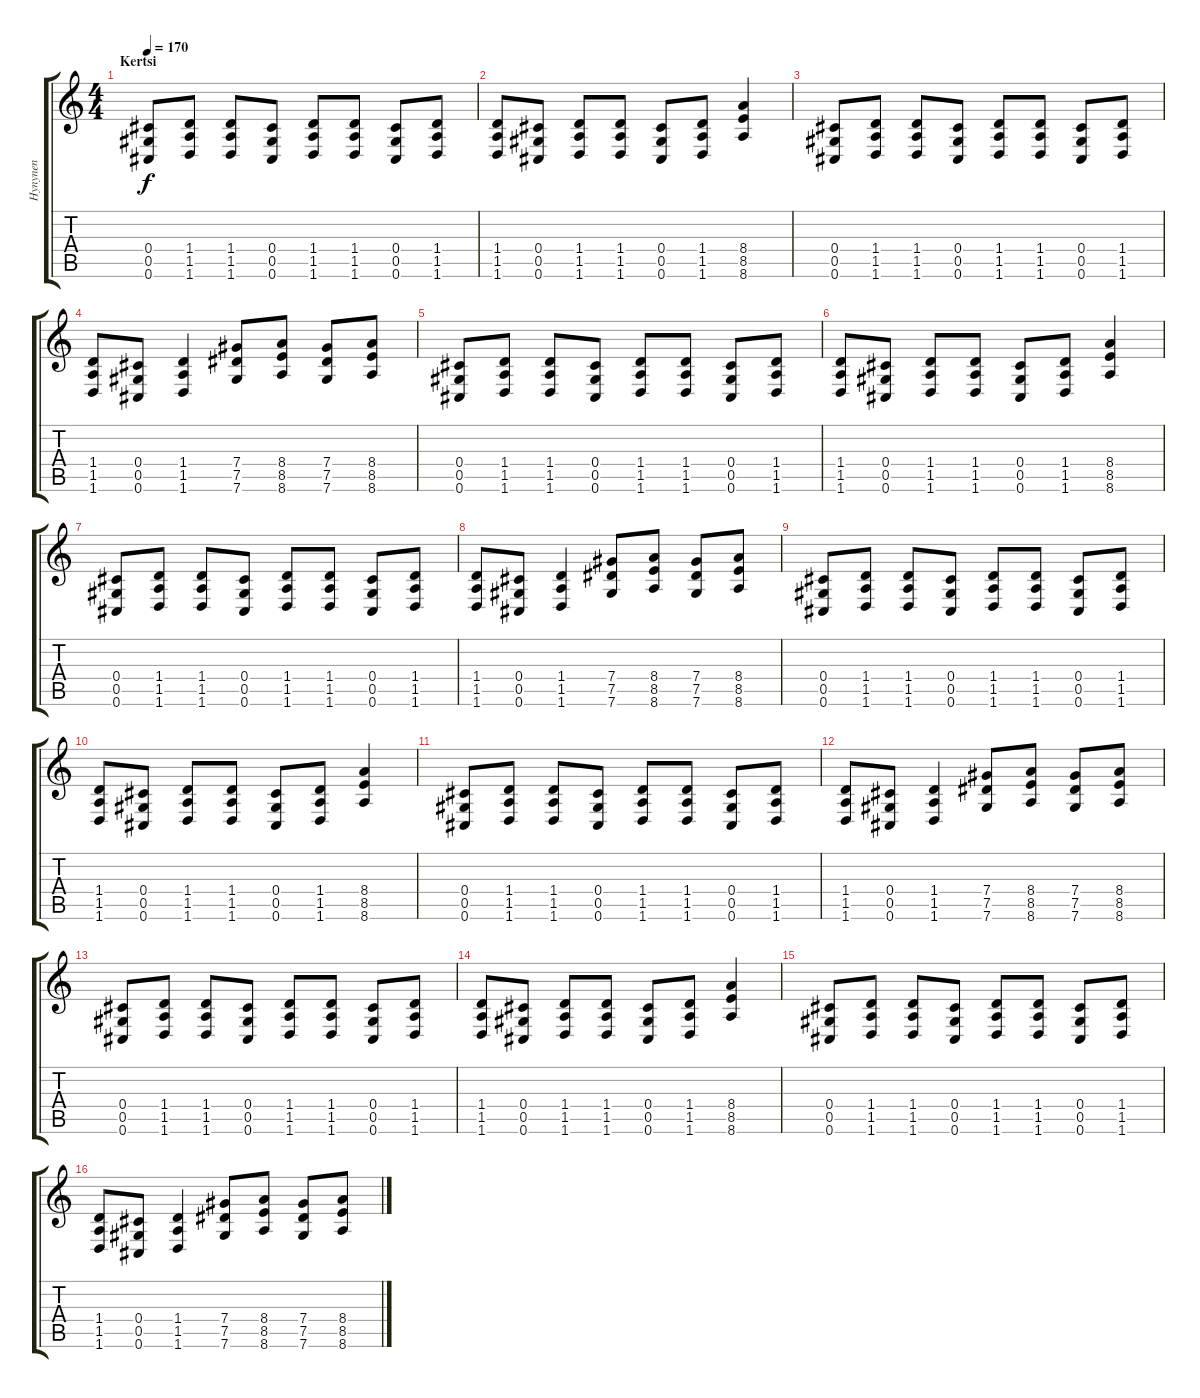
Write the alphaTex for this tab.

\track ("Hynynen" "Hynynen") {instrument distortionguitar}
\staff {score tabs}
\tuning (Eb4 Bb3 Gb3 Db3 Ab2 Db2) {hide}
\ts (4 4)
\section ("" "Kertsi")
\tempo 170
\clef g2
\ks c
(0.4 0.5 0.6).8{dy f} (1.4 1.5 1.6).8 (1.4 1.5 1.6).8 (0.4 0.5 0.6).8 (1.4 1.5 1.6).8 (1.4 1.5 1.6).8 (0.4 0.5 0.6).8 (1.4 1.5 1.6).8 |
(1.4 1.5 1.6).8 (0.4 0.5 0.6).8 (1.4 1.5 1.6).8 (1.4 1.5 1.6).8 (0.4 0.5 0.6).8 (1.4 1.5 1.6).8 (8.4 8.5 8.6).4 |
(0.4 0.5 0.6).8 (1.4 1.5 1.6).8 (1.4 1.5 1.6).8 (0.4 0.5 0.6).8 (1.4 1.5 1.6).8 (1.4 1.5 1.6).8 (0.4 0.5 0.6).8 (1.4 1.5 1.6).8 |
(1.4 1.5 1.6).8 (0.4 0.5 0.6).8 (1.4 1.5 1.6).4 (7.4 7.5 7.6).8 (8.4 8.5 8.6).8 (7.4 7.5 7.6).8 (8.4 8.5 8.6).8 |
(0.4 0.5 0.6).8 (1.4 1.5 1.6).8 (1.4 1.5 1.6).8 (0.4 0.5 0.6).8 (1.4 1.5 1.6).8 (1.4 1.5 1.6).8 (0.4 0.5 0.6).8 (1.4 1.5 1.6).8 |
(1.4 1.5 1.6).8 (0.4 0.5 0.6).8 (1.4 1.5 1.6).8 (1.4 1.5 1.6).8 (0.4 0.5 0.6).8 (1.4 1.5 1.6).8 (8.4 8.5 8.6).4 |
(0.4 0.5 0.6).8 (1.4 1.5 1.6).8 (1.4 1.5 1.6).8 (0.4 0.5 0.6).8 (1.4 1.5 1.6).8 (1.4 1.5 1.6).8 (0.4 0.5 0.6).8 (1.4 1.5 1.6).8 |
(1.4 1.5 1.6).8 (0.4 0.5 0.6).8 (1.4 1.5 1.6).4 (7.4 7.5 7.6).8 (8.4 8.5 8.6).8 (7.4 7.5 7.6).8 (8.4 8.5 8.6).8 |
(0.4 0.5 0.6).8 (1.4 1.5 1.6).8 (1.4 1.5 1.6).8 (0.4 0.5 0.6).8 (1.4 1.5 1.6).8 (1.4 1.5 1.6).8 (0.4 0.5 0.6).8 (1.4 1.5 1.6).8 |
(1.4 1.5 1.6).8 (0.4 0.5 0.6).8 (1.4 1.5 1.6).8 (1.4 1.5 1.6).8 (0.4 0.5 0.6).8 (1.4 1.5 1.6).8 (8.4 8.5 8.6).4 |
(0.4 0.5 0.6).8 (1.4 1.5 1.6).8 (1.4 1.5 1.6).8 (0.4 0.5 0.6).8 (1.4 1.5 1.6).8 (1.4 1.5 1.6).8 (0.4 0.5 0.6).8 (1.4 1.5 1.6).8 |
(1.4 1.5 1.6).8 (0.4 0.5 0.6).8 (1.4 1.5 1.6).4 (7.4 7.5 7.6).8 (8.4 8.5 8.6).8 (7.4 7.5 7.6).8 (8.4 8.5 8.6).8 |
(0.4 0.5 0.6).8 (1.4 1.5 1.6).8 (1.4 1.5 1.6).8 (0.4 0.5 0.6).8 (1.4 1.5 1.6).8 (1.4 1.5 1.6).8 (0.4 0.5 0.6).8 (1.4 1.5 1.6).8 |
(1.4 1.5 1.6).8 (0.4 0.5 0.6).8 (1.4 1.5 1.6).8 (1.4 1.5 1.6).8 (0.4 0.5 0.6).8 (1.4 1.5 1.6).8 (8.4 8.5 8.6).4 |
(0.4 0.5 0.6).8 (1.4 1.5 1.6).8 (1.4 1.5 1.6).8 (0.4 0.5 0.6).8 (1.4 1.5 1.6).8 (1.4 1.5 1.6).8 (0.4 0.5 0.6).8 (1.4 1.5 1.6).8 |
(1.4 1.5 1.6).8 (0.4 0.5 0.6).8 (1.4 1.5 1.6).4 (7.4 7.5 7.6).8 (8.4 8.5 8.6).8 (7.4 7.5 7.6).8 (8.4 8.5 8.6).8
